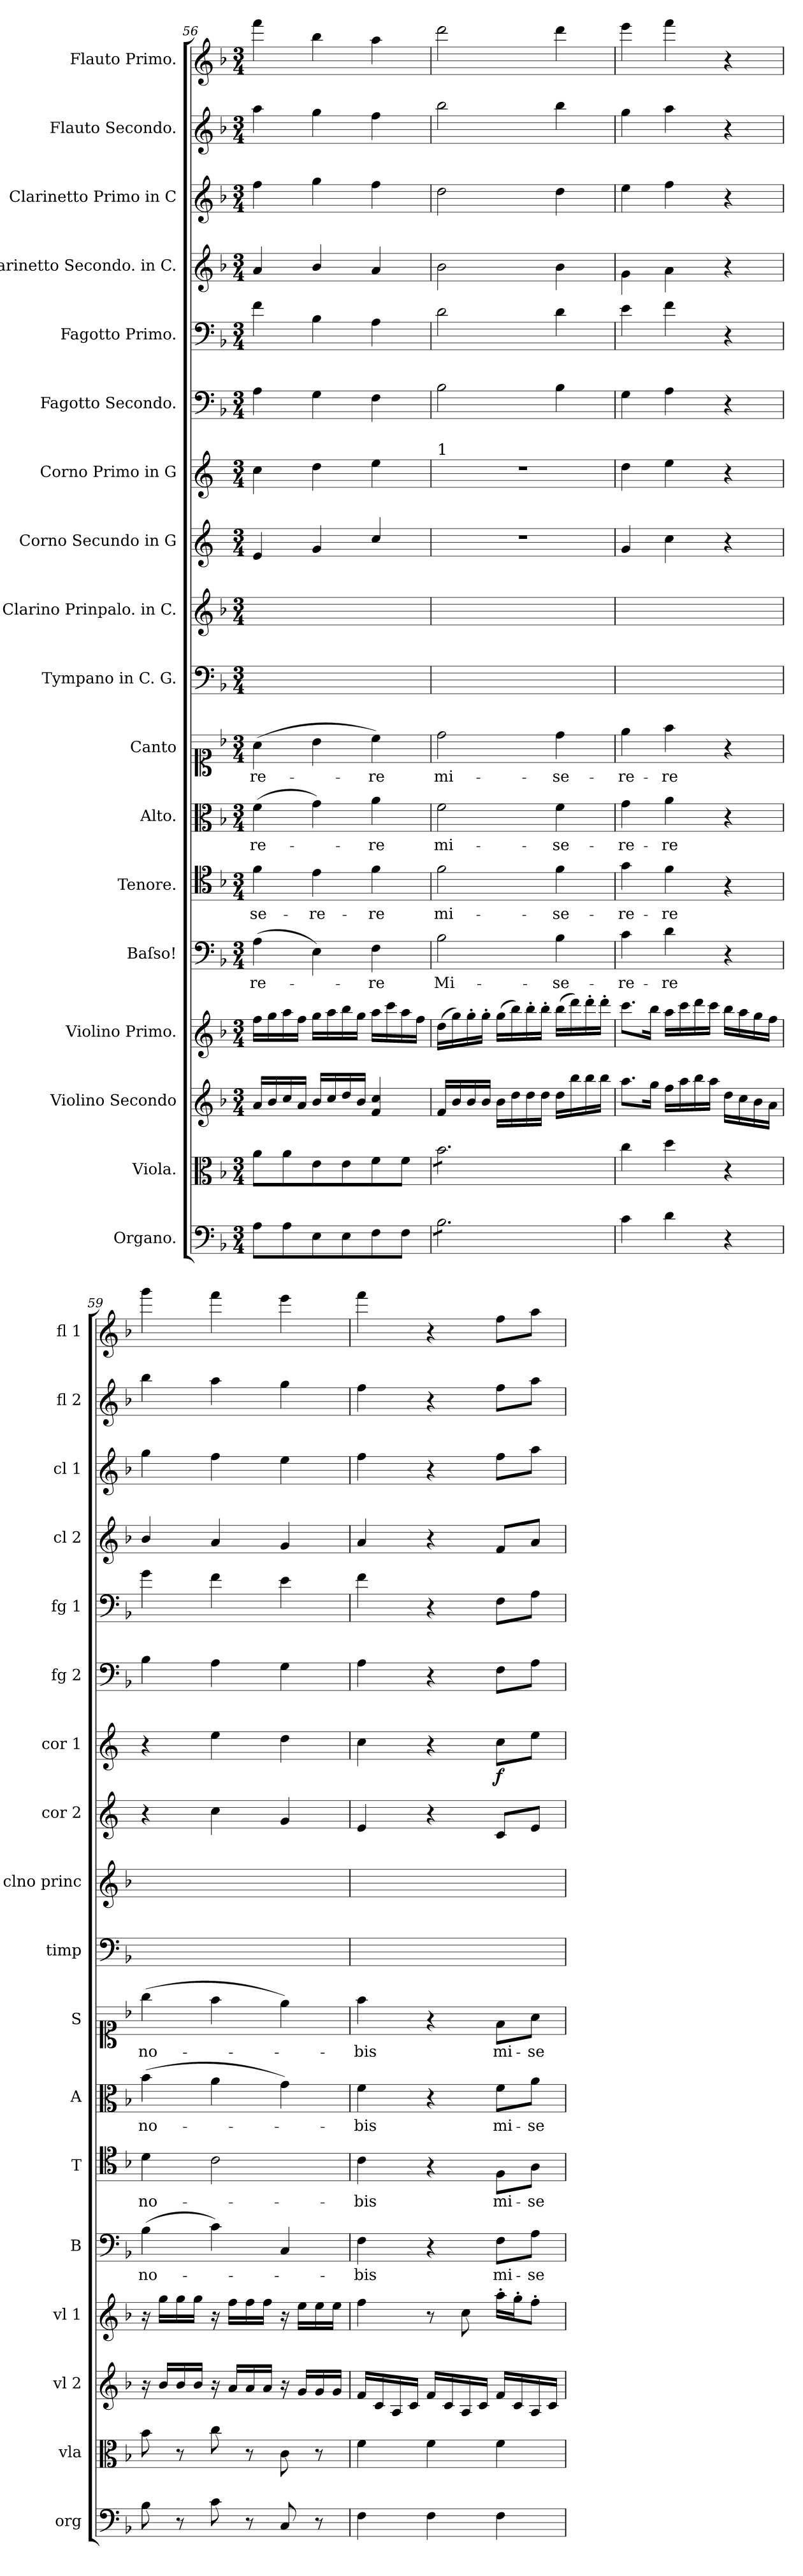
**kern	**kern	**kern	**kern	**kern	**text	**kern	**text	**kern	**text	**kern	**text	**kern	**kern	**kern	**kern	**dynam	**kern	**kern	**kern	**kern	**kern	**kern
*part18	*part17	*part16	*part15	*part14	*part14	*part13	*part13	*part12	*part12	*part11	*part11	*part10	*part9	*part8	*part7	*part7	*part6	*part5	*part4	*part3	*part2	*part1
*staff18	*staff17	*staff16	*staff15	*staff14	*staff14	*staff13	*staff13	*staff12	*staff12	*staff11	*staff11	*staff10	*staff9	*staff8	*staff7	*staff7	*staff6	*staff5	*staff4	*staff3	*staff2	*staff1
*I"Organo.	*I"Viola.	*I"Violino Secondo	*I"Violino Primo.	*I"Baſso!	*	*I"Tenore.	*	*I"Alto.	*	*I"Canto	*	*I"Tympano in C. G.	*I"Clarino Prinpalo. in C.	*I"Corno Secundo in G	*I"Corno Primo in G	*	*I"Fagotto Secondo.	*I"Fagotto Primo.	*I"Clarinetto Secondo. in C.	*I"Clarinetto Primo in C	*I"Flauto Secondo.	*I"Flauto Primo.
*I'org	*I'vla	*I'vl 2	*I'vl 1	*I'B	*	*I'T	*	*I'A	*	*I'S	*	*I'timp	*I'clno princ	*I'cor 2	*I'cor 1	*	*I'fg 2	*I'fg 1	*I'cl 2	*I'cl 1	*I'fl 2	*I'fl 1
*clefF4	*clefC3	*clefG2	*clefG2	*clefF4	*	*clefC4	*	*clefC3	*	*clefC1	*	*clefF4	*clefG2	*clefG2	*clefG2	*	*clefF4	*clefF4	*clefG2	*clefG2	*clefG2	*clefG2
*	*	*	*	*	*	*	*	*	*	*	*	*	*	*ITrd4c7	*ITrd4c7	*	*	*	*	*	*	*
*k[b-]	*k[b-]	*k[b-]	*k[b-]	*k[b-]	*	*k[b-]	*	*k[b-]	*	*k[b-]	*	*k[b-]	*k[b-]	*k[b-]	*k[b-]	*	*k[b-]	*k[b-]	*k[b-]	*k[b-]	*k[b-]	*k[b-]
*F:	*F:	*F:	*F:	*F:	*	*F:	*	*F:	*	*F:	*	*F:	*F:	*F:	*F:	*	*F:	*F:	*F:	*F:	*F:	*F:
*M3/4	*M3/4	*M3/4	*M3/4	*M3/4	*	*M3/4	*	*M3/4	*	*M3/4	*	*M3/4	*M3/4	*M3/4	*M3/4	*	*M3/4	*M3/4	*M3/4	*M3/4	*M3/4	*M3/4
=56	=56	=56	=56	=56	=56	=56	=56	=56	=56	=56	=56	=56	=56	=56	=56	=56	=56	=56	=56	=56	=56	=56
8A\L	8a\L	16a/LL	16ff\LL	(4A\	-re-	4f\	-se-	(4f\	-re-	(4a\	-re-	2.ryy	2.ryy	4A/	4f\	.	4A\	4f\	4a/	4ff\	4aa\	4fff\
.	.	16b-/	16gg\	.	.	.	.	.	.	.	.	.	.	.	.	.	.	.	.	.	.	.
8A\	8a\	16cc/	16aa\	.	.	.	.	.	.	.	.	.	.	.	.	.	.	.	.	.	.	.
.	.	16a/JJ	16ff\JJ	.	.	.	.	.	.	.	.	.	.	.	.	.	.	.	.	.	.	.
8E\	8e\	16b-/LL	16gg\LL	4E\)	.	4e\	-re-	4g\)	.	4b-\	.	.	.	4c/	4g\	.	4G\	4B-\	4b-/	4gg\	4gg\	4bb-\
.	.	16cc/	16aa\	.	.	.	.	.	.	.	.	.	.	.	.	.	.	.	.	.	.	.
8E\	8e\	16dd/	16bb-\	.	.	.	.	.	.	.	.	.	.	.	.	.	.	.	.	.	.	.
.	.	16b-/JJ	16gg\JJ	.	.	.	.	.	.	.	.	.	.	.	.	.	.	.	.	.	.	.
8F\	8f\	4f/ 4cc/	16aa\LL	4F\	-re	4f\	-re	4a\	-re	4cc\)	-re	.	.	4f/	4a\	.	4F\	4A\	4a/	4ff\	4ff\	4aa\
.	.	.	16ccc\	.	.	.	.	.	.	.	.	.	.	.	.	.	.	.	.	.	.	.
8F\J	8f\J	.	16aa\	.	.	.	.	.	.	.	.	.	.	.	.	.	.	.	.	.	.	.
.	.	.	16ff\JJ	.	.	.	.	.	.	.	.	.	.	.	.	.	.	.	.	.	.	.
=57	=57	=57	=57	=57	=57	=57	=57	=57	=57	=57	=57	=57	=57	=57	=57	=57	=57	=57	=57	=57	=57	=57
!	!	!	!	!	!	!	!	!	!	!	!	!	!	!	!LO:TX:a:t=1	!	!	!	!	!	!	!
!	!	!	!	!	!LO:LY:i	!	!	!	!	!	!	!	!	!	!	!	!	!	!	!	!	!
*tremolo	*	*	*	*	*	*	*	*	*	*	*	*	*	*	*	*	*	*	*	*	*	*
*	*tremolo	*	*	*	*	*	*	*	*	*	*	*	*	*	*	*	*	*	*	*	*	*
8B-\L	8b-\L	16f/LL	(16dd\LL	2B-\	Mi-	2f\	mi-	2f\	mi-	2dd\	mi-	2.ryy	2.ryy	2.r	2.r	.	2B-\	2d\	2b-\	2dd\	2bb-\	2ddd\
.	.	16b-/	16gg\)	.	.	.	.	.	.	.	.	.	.	.	.	.	.	.	.	.	.	.
8B-\	8b-\	16b-/	16gg'\	.	.	.	.	.	.	.	.	.	.	.	.	.	.	.	.	.	.	.
.	.	16b-/JJ	16gg'\JJ	.	.	.	.	.	.	.	.	.	.	.	.	.	.	.	.	.	.	.
8B-\	8b-\	16b-\LL	(16gg\LL	.	.	.	.	.	.	.	.	.	.	.	.	.	.	.	.	.	.	.
.	.	16dd\	16bb-\)	.	.	.	.	.	.	.	.	.	.	.	.	.	.	.	.	.	.	.
8B-\	8b-\	16dd\	16bb-'\	.	.	.	.	.	.	.	.	.	.	.	.	.	.	.	.	.	.	.
.	.	16dd\JJ	16bb-'\JJ	.	.	.	.	.	.	.	.	.	.	.	.	.	.	.	.	.	.	.
!	!	!	!	!	!LO:LY:i	!	!	!	!	!	!	!	!	!	!	!	!	!	!	!	!	!
8B-\	8b-\	16dd\LL	(16bb-\LL	4B-\	-se-	4f\	-se-	4f\	-se-	4dd\	-se-	.	.	.	.	.	4B-\	4d\	4b-\	4dd\	4bb-\	4ddd\
.	.	16bb-\	16ddd\)	.	.	.	.	.	.	.	.	.	.	.	.	.	.	.	.	.	.	.
8B-\J	8b-\J	16bb-\	16ddd'\	.	.	.	.	.	.	.	.	.	.	.	.	.	.	.	.	.	.	.
*	*Xtremolo	*	*	*	*	*	*	*	*	*	*	*	*	*	*	*	*	*	*	*	*	*
*Xtremolo	*	*	*	*	*	*	*	*	*	*	*	*	*	*	*	*	*	*	*	*	*	*
.	.	16bb-\JJ	16ddd'\JJ	.	.	.	.	.	.	.	.	.	.	.	.	.	.	.	.	.	.	.
=58	=58	=58	=58	=58	=58	=58	=58	=58	=58	=58	=58	=58	=58	=58	=58	=58	=58	=58	=58	=58	=58	=58
!	!	!	!	!	!LO:LY:i	!	!	!	!	!	!	!	!	!	!	!	!	!	!	!	!	!
4c\	4cc\	8.aa\L	8.ccc\L	4c\	-re-	4g\	-re-	4g\	-re-	4ee\	-re-	2.ryy	2.ryy	4c/	4g\	.	4G\	4e\	4g\	4ee\	4gg\	4eee\
.	.	16gg\Jk	16bb-\Jk	.	.	.	.	.	.	.	.	.	.	.	.	.	.	.	.	.	.	.
!	!	!	!	!	!LO:LY:i	!	!	!	!	!	!	!	!	!	!	!	!	!	!	!	!	!
4d\	4dd\	16ff\LL	16aa\LL	4d\	-re	4f\	-re	4a\	-re	4ff\	-re	.	.	4f\	4a\	.	4A\	4f\	4a\	4ff\	4aa\	4fff\
.	.	16aa\	16ccc\	.	.	.	.	.	.	.	.	.	.	.	.	.	.	.	.	.	.	.
.	.	16bb-\	16ddd\	.	.	.	.	.	.	.	.	.	.	.	.	.	.	.	.	.	.	.
.	.	16aa\JJ	16ccc\JJ	.	.	.	.	.	.	.	.	.	.	.	.	.	.	.	.	.	.	.
4r	4r	16dd\LL	16bb-\LL	4r	.	4r	.	4r	.	4r	.	.	.	4r	4r	.	4r	4r	4r	4r	4r	4r
.	.	16cc\	16aa\	.	.	.	.	.	.	.	.	.	.	.	.	.	.	.	.	.	.	.
.	.	16b-\	16gg\	.	.	.	.	.	.	.	.	.	.	.	.	.	.	.	.	.	.	.
.	.	16a\JJ	16ff\JJ	.	.	.	.	.	.	.	.	.	.	.	.	.	.	.	.	.	.	.
=59	=59	=59	=59	=59	=59	=59	=59	=59	=59	=59	=59	=59	=59	=59	=59	=59	=59	=59	=59	=59	=59	=59
8B-\	8b-\	16r	16r	(4B-\	no-	4d\	no-	(4b-\	no-	(4gg\	no-	2.ryy	2.ryy	4r	4r	.	4B-\	4g\	4b-/	4gg\	4bb-\	4ggg\
.	.	16b-/LL	16gg\LL	.	.	.	.	.	.	.	.	.	.	.	.	.	.	.	.	.	.	.
8r	8r	16b-/	16gg\	.	.	.	.	.	.	.	.	.	.	.	.	.	.	.	.	.	.	.
.	.	16b-/JJ	16gg\JJ	.	.	.	.	.	.	.	.	.	.	.	.	.	.	.	.	.	.	.
8c\	8cc\	16r	16r	4c\)	.	2c\	.	4a\	.	4ff\	.	.	.	4f\	4a\	.	4A\	4f\	4a/	4ff\	4aa\	4fff\
.	.	16a/LL	16ff\LL	.	.	.	.	.	.	.	.	.	.	.	.	.	.	.	.	.	.	.
8r	8r	16a/	16ff\	.	.	.	.	.	.	.	.	.	.	.	.	.	.	.	.	.	.	.
.	.	16a/JJ	16ff\JJ	.	.	.	.	.	.	.	.	.	.	.	.	.	.	.	.	.	.	.
8C/	8c\	16r	16r	4C/	.	.	.	4g\)	.	4ee\)	.	.	.	4c/	4g\	.	4G\	4e\	4g/	4ee\	4gg\	4eee\
.	.	16g/LL	16ee\LL	.	.	.	.	.	.	.	.	.	.	.	.	.	.	.	.	.	.	.
8r	8r	16g/	16ee\	.	.	.	.	.	.	.	.	.	.	.	.	.	.	.	.	.	.	.
.	.	16g/JJ	16ee\JJ	.	.	.	.	.	.	.	.	.	.	.	.	.	.	.	.	.	.	.
=60	=60	=60	=60	=60	=60	=60	=60	=60	=60	=60	=60	=60	=60	=60	=60	=60	=60	=60	=60	=60	=60	=60
4F\	4f\	16f/LL	4ff\	4F\	-bis	4c\	-bis	4f\	-bis	4ff\	-bis	2.ryy	2.ryy	4A/	4f\	.	4A\	4f\	4a/	4ff\	4ff\	4fff\
.	.	16c/	.	.	.	.	.	.	.	.	.	.	.	.	.	.	.	.	.	.	.	.
.	.	16A/	.	.	.	.	.	.	.	.	.	.	.	.	.	.	.	.	.	.	.	.
.	.	16c/JJ	.	.	.	.	.	.	.	.	.	.	.	.	.	.	.	.	.	.	.	.
4F\	4f\	16f/LL	8r	4r	.	4r	.	4r	.	4r	.	.	.	4r	4r	.	4r	4r	4r	4r	4r	4r
.	.	16c/	.	.	.	.	.	.	.	.	.	.	.	.	.	.	.	.	.	.	.	.
.	.	16A/	8cc\	.	.	.	.	.	.	.	.	.	.	.	.	.	.	.	.	.	.	.
.	.	16c/JJ	.	.	.	.	.	.	.	.	.	.	.	.	.	.	.	.	.	.	.	.
4F\	4f\	16f/LL	16aa'\LL	8F\L	mi-	8F\L	mi-	8f\L	mi-	8f\L	mi-	.	.	8F/L	8f\L	f	8F\L	8F\L	8f/L	8ff\L	8ff\L	8ff\L
.	.	16c/	16gg'\J	.	.	.	.	.	.	.	.	.	.	.	.	.	.	.	.	.	.	.
.	.	16A/	8ff'\J	8A\J	-se-	8A\J	-se-	8a\J	-se-	8a\J	-se-	.	.	8A/J	8a\J	.	8A\J	8A\J	8a/J	8aa\J	8aa\J	8aa\J
.	.	16c/JJ	.	.	.	.	.	.	.	.	.	.	.	.	.	.	.	.	.	.	.	.
=	=	=	=	=	=	=	=	=	=	=	=	=	=	=	=	=	=	=	=	=	=	=
*-	*-	*-	*-	*-	*-	*-	*-	*-	*-	*-	*-	*-	*-	*-	*-	*-	*-	*-	*-	*-	*-	*-
